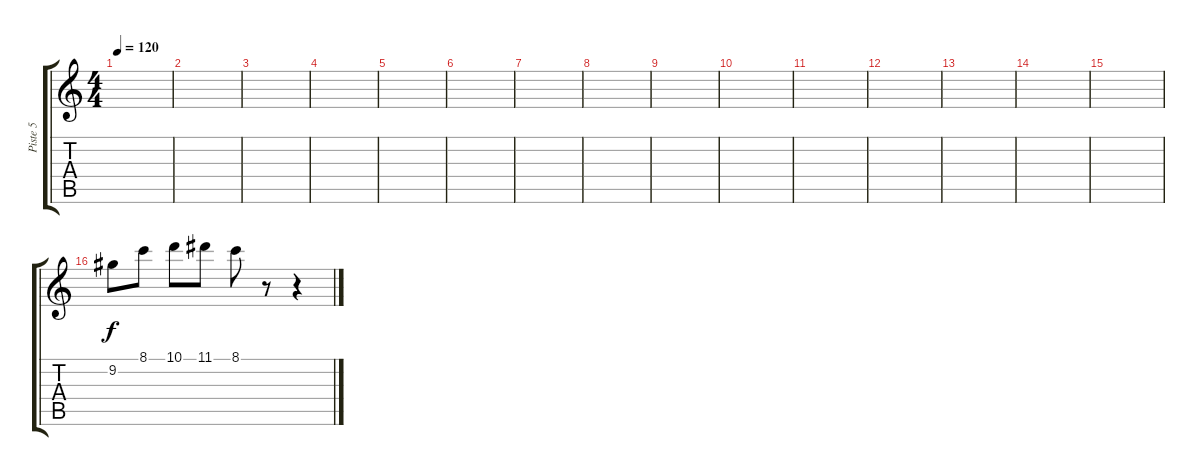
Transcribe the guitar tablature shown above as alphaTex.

\track ("Piste 5" "Piste 5") {instrument distortionguitar}
\staff {score tabs}
\tuning (E4 B3 G3 D3 A2 E2) {hide}
\ts (4 4)
\tempo 120
\clef g2
\ks c
|
|
|
|
|
|
|
|
|
|
|
|
|
|
|
9.2.8 8.1.8 10.1.8 11.1.8 8.1.8 r.8 r.4
